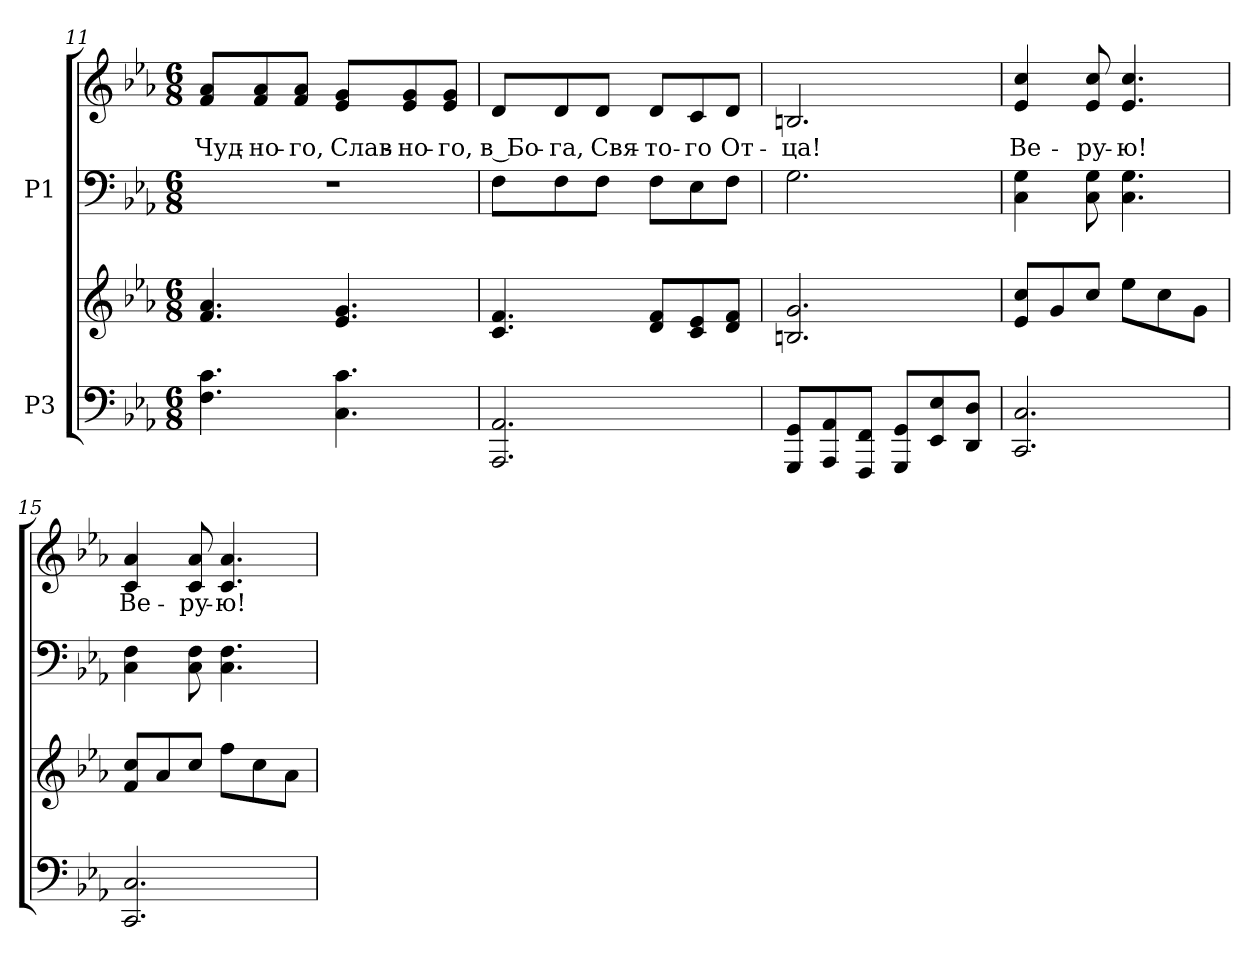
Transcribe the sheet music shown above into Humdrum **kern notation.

**kern	**kern	**kern	**kern	**text
*part2	*part2	*part1	*part1	*part1
*staff4	*staff3	*staff2	*staff1	*staff1
*I"P3	*	*I"P1	*	*
!!LO:LB:g=z
*clefF4	*clefG2	*clefF4	*clefG2	*
*k[b-e-a-]	*k[b-e-a-]	*k[b-e-a-]	*k[b-e-a-]	*
*c:	*c:	*c:	*c:	*
*M6/8	*M6/8	*M6/8	*M6/8	*
=11	=11	=11	=11	=11
!	!	!LO:N:vis=1	!	!
!	!	!	!	!LO:LY:b:color=#000000
4.Fi\ 4.ci	4.fi/ 4.a-i	2.r	8fi/ 8a-iL	Чуд-
!	!	!	!	!LO:LY:b:color=#000000
.	.	.	8fi/ 8a-i	-но-
!	!	!	!	!LO:LY:b:color=#000000
.	.	.	8fi/ 8a-iJ	-го,
!	!	!	!	!LO:LY:b:color=#000000
4.Ci\ 4.ci	4.e-i/ 4.gi	.	8e-i/ 8giL	Слав-
!	!	!	!	!LO:LY:b:color=#000000
.	.	.	8e-i/ 8gi	-но-
!	!	!	!	!LO:LY:b:color=#000000
.	.	.	8e-i/ 8giJ	-го,
=12	=12	=12	=12	=12
!	!	!	!	!LO:LY:b:color=#000000
2.AAA-i/ 2.AA-i	4.ci/ 4.fi	8Fi\L	8di/L	в Бо-
!	!	!	!	!LO:LY:b:color=#000000
.	.	8Fi\	8di/	-га,
!	!	!	!	!LO:LY:b:color=#000000
.	.	8Fi\J	8di/J	Свя-
!	!	!	!	!LO:LY:b:color=#000000
.	8di/ 8fiL	8Fi\L	8di/L	-то-
!	!	!	!	!LO:LY:b:color=#000000
.	8ci/ 8e-i	8E-i\	8ci/	-го
!	!	!	!	!LO:LY:b:color=#000000
.	8di/ 8fiJ	8Fi\J	8di/J	От-
=13	=13	=13	=13	=13
!	!	!	!	!LO:LY:b:color=#000000
8GGGi/ 8GGiL	2.Bni/ 2.gi	2.Gi\	2.Bni/	-ца!
8AAA-i/ 8AA-i	.	.	.	.
8FFFi/ 8FFiJ	.	.	.	.
8GGGi/ 8GGiL	.	.	.	.
8EE-i/ 8E-i	.	.	.	.
8DDi/ 8DiJ	.	.	.	.
=14	=14	=14	=14	=14
!	!	!	!	!LO:LY:b:color=#000000
2.CCi/ 2.Ci	8e-i/ 8cciL	4Ci\ 4Gi	4e-i/ 4cci	Ве-
.	8gi/	.	.	.
!	!	!	!	!LO:LY:b:color=#000000
.	8cci/J	8Ci\ 8Gi	8e-i/ 8cci	-ру-
!	!	!	!	!LO:LY:b:color=#000000
.	8ee-i\L	4.Ci\ 4.Gi	4.e-i/ 4.cci	-ю!
.	8cci\	.	.	.
.	8gi\J	.	.	.
=15	=15	=15	=15	=15
!	!	!	!	!LO:LY:b:color=#000000
2.CCi/ 2.Ci	8fi/ 8cciL	4Ci\ 4Fi	4ci/ 4a-i	Ве-
.	8a-i/	.	.	.
!	!	!	!	!LO:LY:b:color=#000000
.	8cci/J	8Ci\ 8Fi	8ci/ 8a-i	-ру-
!	!	!	!	!LO:LY:b:color=#000000
.	8ffi\L	4.Ci\ 4.Fi	4.ci/ 4.a-i	-ю!
.	8cci\	.	.	.
.	8a-i\J	.	.	.
=	=	=	=	=
*-	*-	*-	*-	*-
